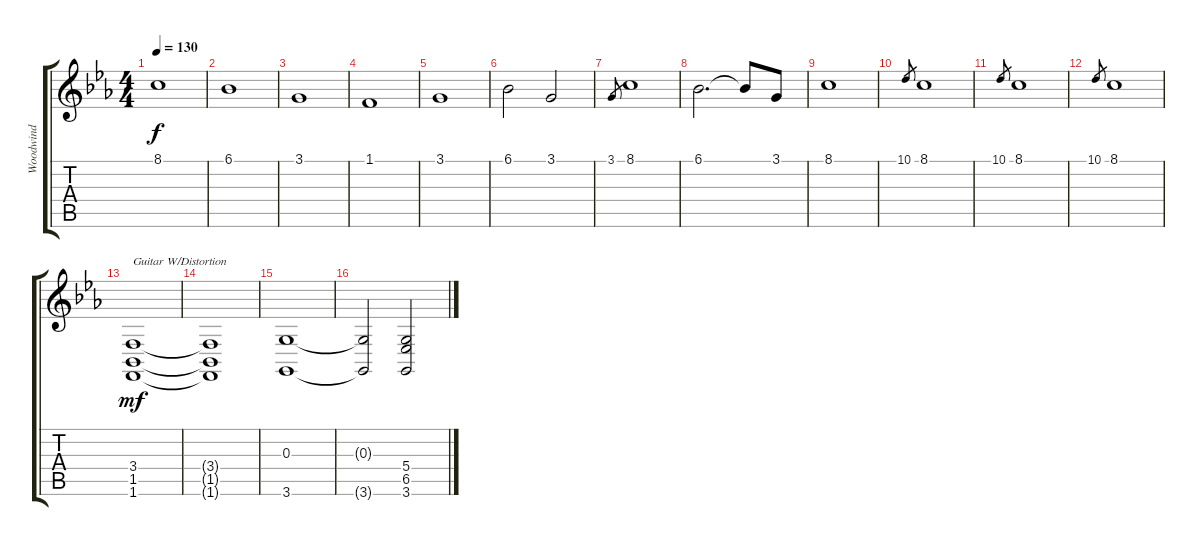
\track ("Woodwind" "Woodwind") {instrument flute}
\staff {score tabs}
\tuning (E4 B3 G3 D3 A2 E2) {hide}
\ts (4 4)
\tempo 130
\clef g2
\ks cminor
8.1.1{dy f} |
6.1.1 |
3.1.1 |
1.1.1 |
3.1.1 |
6.1.2 3.1.2 |
3.1.8{gr} 8.1.1 |
6.1.2{d} 6.1{t}.8 3.1.8 |
8.1.1 |
10.1.8{gr} 8.1.1 |
10.1.8{gr} 8.1.1 |
10.1.8{gr} 8.1.1 |
(3.4 1.5 1.6).1{txt "Guitar W/Distortion" dy mf volume 14 instrument distortionguitar} |
(3.4{t} 1.5{t} 1.6{t}).1 |
(0.3 3.6).1 |
(0.3{t} 3.6{t}).2 (5.4 6.5 3.6).2
